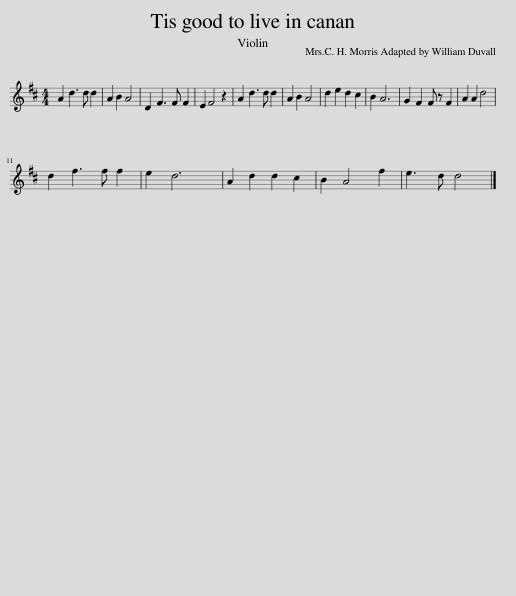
X:1
L:1/8
M:4/4
I:linebreak $
K:D
V:1 treble
V:1
 A2 d3 d d2 | A2 B2 A4 | D2 F3 F F2 | E2 F4 z2 | A2 d3 d d2 | %5
 A2 B2 A4 | d2 e2 d2 c2 | B2 A6 | G2 F2 F z F2 | A2 A2 d4 |$ %10
 d2 f3 f f2 | e2 d6 | A2 d2 d2 c2 | B2 A4 f2 | e3 d d4 |] %15
